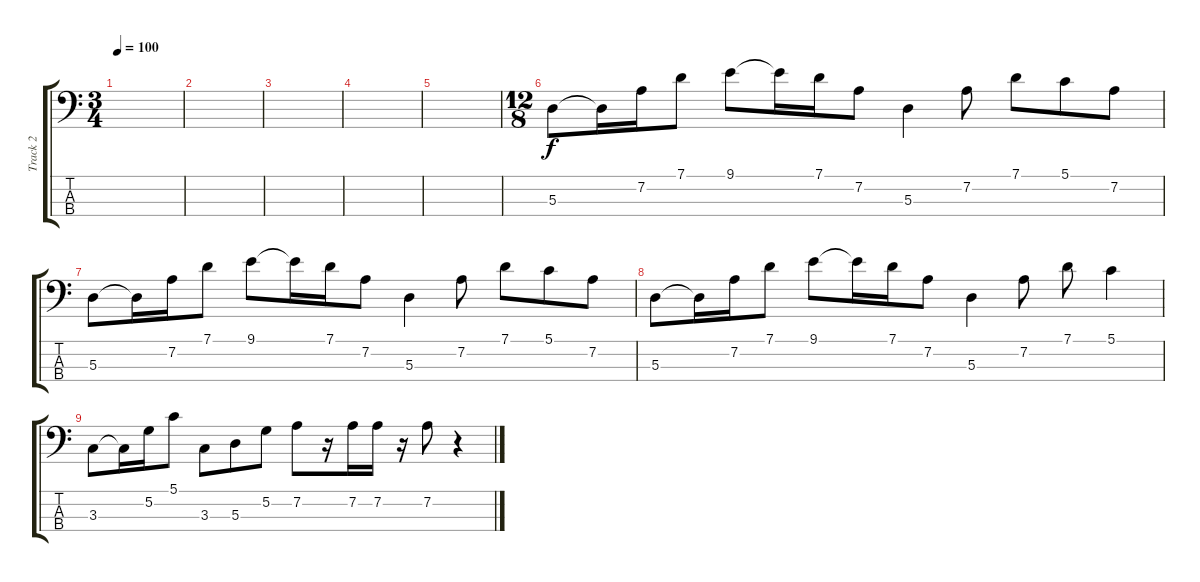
\track ("Track 2" "Track 2") {instrument acousticbass}
\staff {score tabs}
\tuning (G2 D2 A1 E1) {hide}
\ts (3 4)
\tempo 100
\clef f4
\ks c
|
|
|
|
|
\ts (12 8)
5.3.8 5.3{t}.16 7.2.16 7.1.8 9.1.8 9.1{t}.16 7.1.16 7.2.8 5.3.4 7.2.8 7.1.8 5.1.8 7.2.8 |
5.3.8 5.3{t}.16 7.2.16 7.1.8 9.1.8 9.1{t}.16 7.1.16 7.2.8 5.3.4 7.2.8 7.1.8 5.1.8 7.2.8 |
5.3.8 5.3{t}.16 7.2.16 7.1.8 9.1.8 9.1{t}.16 7.1.16 7.2.8 5.3.4 7.2.8 7.1.8 5.1.4 |
3.3.8 3.3{t}.16 5.2.16 5.1.8 3.3.8 5.3.8 5.2.8 7.2.8 r.16 7.2.16 7.2.16 r.16 7.2.8 r.4
